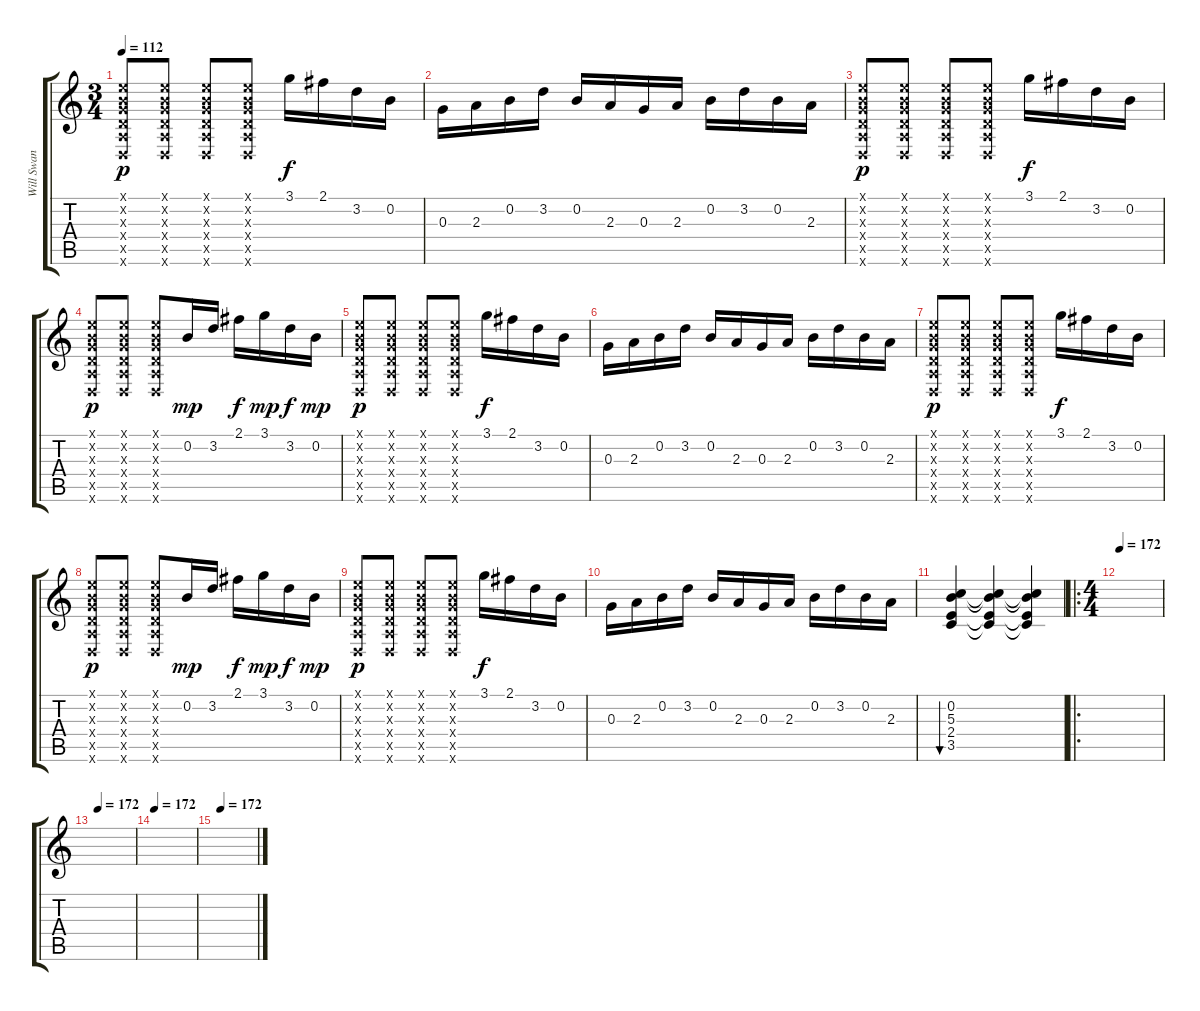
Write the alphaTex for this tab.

\track ("Will Swan (Intro)" "Will Swan ") {instrument electricguitarclean}
\staff {score tabs}
\tuning (E4 B3 G3 D3 A2 D2) {hide}
\ts (3 4)
\tempo 112
\clef g2
\ks c
(0.1{x} 0.2{x} 0.3{x} 0.4{x} 0.5{x} 0.6{x}).8{dy p} (0.1{x} 0.2{x} 0.3{x} 0.4{x} 0.5{x} 0.6{x}).8 (0.1{x} 0.2{x} 0.3{x} 0.4{x} 0.5{x} 0.6{x}).8 (0.1{x} 0.2{x} 0.3{x} 0.4{x} 0.5{x} 0.6{x}).8 3.1.16{dy f} 2.1.16 3.2.16 0.2.16 |
0.3.16 2.3.16 0.2.16 3.2.16 0.2.16 2.3.16 0.3.16 2.3.16 0.2.16 3.2.16 0.2.16 2.3.16 |
(0.1{x} 0.2{x} 0.3{x} 0.4{x} 0.5{x} 0.6{x}).8{dy p} (0.1{x} 0.2{x} 0.3{x} 0.4{x} 0.5{x} 0.6{x}).8 (0.1{x} 0.2{x} 0.3{x} 0.4{x} 0.5{x} 0.6{x}).8 (0.1{x} 0.2{x} 0.3{x} 0.4{x} 0.5{x} 0.6{x}).8 3.1.16{dy f} 2.1.16 3.2.16 0.2.16 |
(0.1{x} 0.2{x} 0.3{x} 0.4{x} 0.5{x} 0.6{x}).8{dy p} (0.1{x} 0.2{x} 0.3{x} 0.4{x} 0.5{x} 0.6{x}).8 (0.1{x} 0.2{x} 0.3{x} 0.4{x} 0.5{x} 0.6{x}).8 0.2.16{dy mp} 3.2.16 2.1.16{dy f} 3.1.16{dy mp} 3.2.16{dy f} 0.2.16{dy mp} |
(0.1{x} 0.2{x} 0.3{x} 0.4{x} 0.5{x} 0.6{x}).8{dy p} (0.1{x} 0.2{x} 0.3{x} 0.4{x} 0.5{x} 0.6{x}).8 (0.1{x} 0.2{x} 0.3{x} 0.4{x} 0.5{x} 0.6{x}).8 (0.1{x} 0.2{x} 0.3{x} 0.4{x} 0.5{x} 0.6{x}).8 3.1.16{dy f} 2.1.16 3.2.16 0.2.16 |
0.3.16 2.3.16 0.2.16 3.2.16 0.2.16 2.3.16 0.3.16 2.3.16 0.2.16 3.2.16 0.2.16 2.3.16 |
(0.1{x} 0.2{x} 0.3{x} 0.4{x} 0.5{x} 0.6{x}).8{dy p} (0.1{x} 0.2{x} 0.3{x} 0.4{x} 0.5{x} 0.6{x}).8 (0.1{x} 0.2{x} 0.3{x} 0.4{x} 0.5{x} 0.6{x}).8 (0.1{x} 0.2{x} 0.3{x} 0.4{x} 0.5{x} 0.6{x}).8 3.1.16{dy f} 2.1.16 3.2.16 0.2.16 |
(0.1{x} 0.2{x} 0.3{x} 0.4{x} 0.5{x} 0.6{x}).8{dy p} (0.1{x} 0.2{x} 0.3{x} 0.4{x} 0.5{x} 0.6{x}).8 (0.1{x} 0.2{x} 0.3{x} 0.4{x} 0.5{x} 0.6{x}).8 0.2.16{dy mp} 3.2.16 2.1.16{dy f} 3.1.16{dy mp} 3.2.16{dy f} 0.2.16{dy mp} |
(0.1{x} 0.2{x} 0.3{x} 0.4{x} 0.5{x} 0.6{x}).8{dy p} (0.1{x} 0.2{x} 0.3{x} 0.4{x} 0.5{x} 0.6{x}).8 (0.1{x} 0.2{x} 0.3{x} 0.4{x} 0.5{x} 0.6{x}).8 (0.1{x} 0.2{x} 0.3{x} 0.4{x} 0.5{x} 0.6{x}).8 3.1.16{dy f} 2.1.16 3.2.16 0.2.16 |
0.3.16 2.3.16 0.2.16 3.2.16 0.2.16 2.3.16 0.3.16 2.3.16 0.2.16 3.2.16 0.2.16 2.3.16 |
(0.2 5.3 2.4 3.5).4{bu 60} (0.2{t} 5.3{t} 2.4{t} 3.5{t}).4 (0.2{t} 5.3{t} 2.4{t} 3.5{t}).4 |
\ro
\ts (4 4)
\tempo 172
|
\tempo (172 0.125)
|
\tempo 172
|
\tempo (172 0.125)
